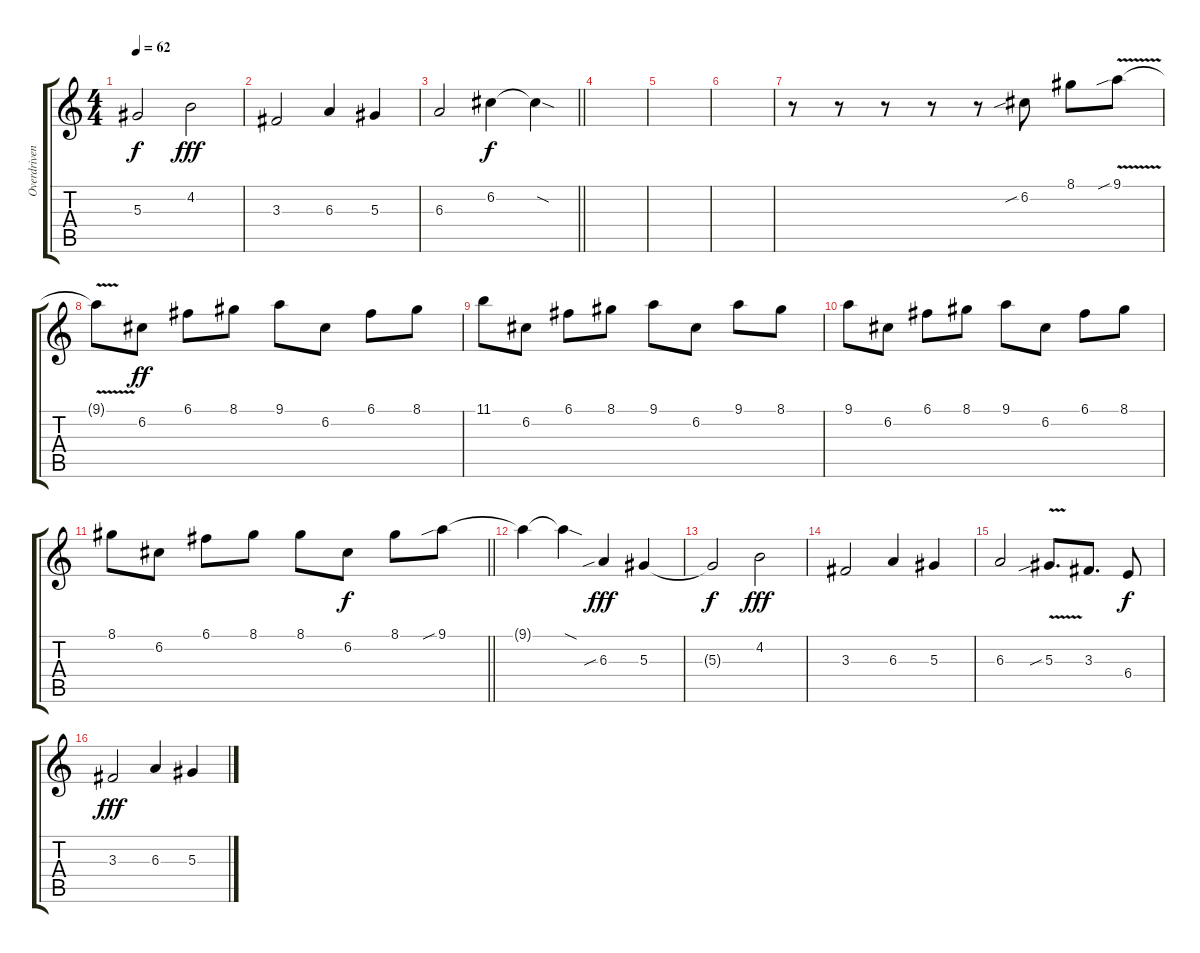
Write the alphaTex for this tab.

\track ("Overdriven Guitar 2" "Overdriven") {instrument overdrivenguitar}
\staff {score tabs}
\tuning (C4 G3 Eb3 Bb2 F2 C2) {hide}
\ts (4 4)
\tempo 62
\clef g2
\ks c
5.3{t}.2{dy f} 4.2.2{dy fff} |
3.3.2 6.3.4 5.3.4 |
\barLineRight lightlight
6.3.2 6.2.4{dy f} 6.2{sod t}.4 |
|
|
|
r.8 r.8 r.8 r.8 r.8 6.2{sib}.8 8.1.8 9.1{v sib}.8 |
9.1{t}.8 6.2.8{dy ff} 6.1.8 8.1.8 9.1.8 6.2.8 6.1.8 8.1.8 |
11.1.8 6.2.8 6.1.8 8.1.8 9.1.8 6.2.8 9.1.8 8.1.8 |
9.1.8 6.2.8 6.1.8 8.1.8 9.1.8 6.2.8 6.1.8 8.1.8 |
\barLineRight lightlight
8.1.8 6.2.8 6.1.8 8.1.8 8.1.8 6.2.8{dy f} 8.1.8 9.1{sib}.8 |
9.1{t}.4 9.1{sod t}.4 6.3{sib}.4{dy fff} 5.3.4 |
5.3{t}.2{dy f} 4.2.2{dy fff} |
3.3.2 6.3.4 5.3.4 |
6.3.2 5.3{v sib}.8{d} 3.3.8{d} 6.4.8{dy f} |
3.3.2{dy fff} 6.3.4 5.3.4
